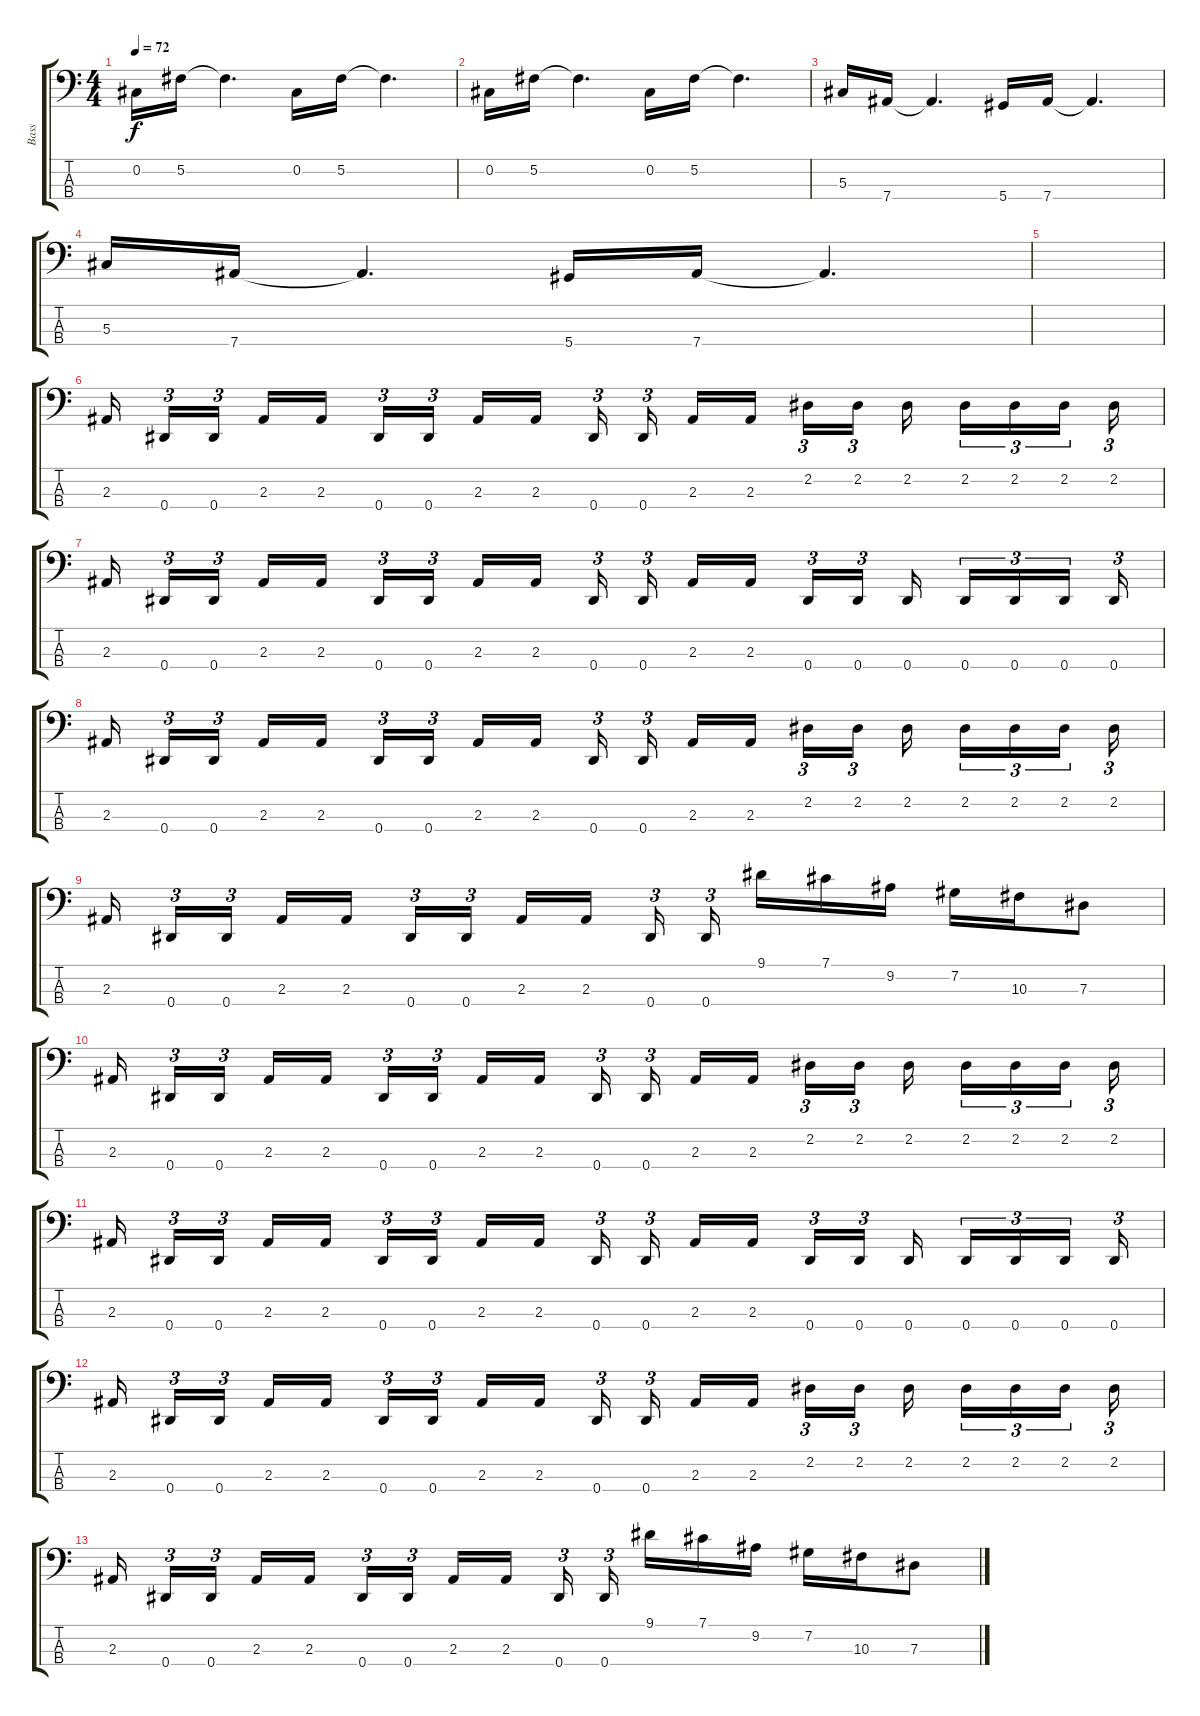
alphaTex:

\track ("Bass" "Bass") {instrument electricbassfinger}
\staff {score tabs}
\tuning (Gb2 Db2 Ab1 Eb1) {hide}
\ts (4 4)
\tempo 72
\clef f4
\ks c
0.2.16{dy f} 5.2.16 5.2{t}.4{d} 0.2.16 5.2.16 5.2{t}.4{d} |
0.2.16 5.2.16 5.2{t}.4{d} 0.2.16 5.2.16 5.2{t}.4{d} |
5.3.16 7.4.16 7.4{t}.4{d} 5.4.16 7.4.16 7.4{t}.4{d} |
5.3.16 7.4.16 7.4{t}.4{d} 5.4.16 7.4.16 7.4{t}.4{d} |
|
2.3.16{beam splitsecondary} 0.4.16{tu (3 2)} 0.4.16{tu (3 2) beam splitsecondary} 2.3.16 2.3.16 0.4.16{tu (3 2)} 0.4.16{tu (3 2) beam splitsecondary} 2.3.16 2.3.16{beam splitsecondary} 0.4.16{tu (3 2)} 0.4.16{tu (3 2) beam splitsecondary} 2.3.16 2.3.16{beam splitsecondary} 2.2.16{tu (3 2)} 2.2.16{tu (3 2)} 2.2.16{beam splitsecondary} 2.2.16{tu (3 2)} 2.2.16{tu (3 2)} 2.2.16{tu (3 2) beam splitsecondary} 2.2.16{tu (3 2)} |
2.3.16{beam splitsecondary} 0.4.16{tu (3 2)} 0.4.16{tu (3 2) beam splitsecondary} 2.3.16 2.3.16 0.4.16{tu (3 2)} 0.4.16{tu (3 2) beam splitsecondary} 2.3.16 2.3.16{beam splitsecondary} 0.4.16{tu (3 2)} 0.4.16{tu (3 2) beam splitsecondary} 2.3.16 2.3.16{beam splitsecondary} 0.4.16{tu (3 2)} 0.4.16{tu (3 2)} 0.4.16{beam splitsecondary} 0.4.16{tu (3 2)} 0.4.16{tu (3 2)} 0.4.16{tu (3 2) beam splitsecondary} 0.4.16{tu (3 2)} |
2.3.16{beam splitsecondary} 0.4.16{tu (3 2)} 0.4.16{tu (3 2) beam splitsecondary} 2.3.16 2.3.16 0.4.16{tu (3 2)} 0.4.16{tu (3 2) beam splitsecondary} 2.3.16 2.3.16{beam splitsecondary} 0.4.16{tu (3 2)} 0.4.16{tu (3 2) beam splitsecondary} 2.3.16 2.3.16{beam splitsecondary} 2.2.16{tu (3 2)} 2.2.16{tu (3 2)} 2.2.16{beam splitsecondary} 2.2.16{tu (3 2)} 2.2.16{tu (3 2)} 2.2.16{tu (3 2) beam splitsecondary} 2.2.16{tu (3 2)} |
2.3.16{beam splitsecondary} 0.4.16{tu (3 2)} 0.4.16{tu (3 2) beam splitsecondary} 2.3.16 2.3.16 0.4.16{tu (3 2)} 0.4.16{tu (3 2) beam splitsecondary} 2.3.16 2.3.16{beam splitsecondary} 0.4.16{tu (3 2)} 0.4.16{tu (3 2) beam splitsecondary} 9.1.16 7.1.16 9.2.16 7.2.16 10.3.16 7.3.8 |
2.3.16{beam splitsecondary} 0.4.16{tu (3 2)} 0.4.16{tu (3 2) beam splitsecondary} 2.3.16 2.3.16 0.4.16{tu (3 2)} 0.4.16{tu (3 2) beam splitsecondary} 2.3.16 2.3.16{beam splitsecondary} 0.4.16{tu (3 2)} 0.4.16{tu (3 2) beam splitsecondary} 2.3.16 2.3.16{beam splitsecondary} 2.2.16{tu (3 2)} 2.2.16{tu (3 2)} 2.2.16{beam splitsecondary} 2.2.16{tu (3 2)} 2.2.16{tu (3 2)} 2.2.16{tu (3 2) beam splitsecondary} 2.2.16{tu (3 2)} |
2.3.16{beam splitsecondary} 0.4.16{tu (3 2)} 0.4.16{tu (3 2) beam splitsecondary} 2.3.16 2.3.16 0.4.16{tu (3 2)} 0.4.16{tu (3 2) beam splitsecondary} 2.3.16 2.3.16{beam splitsecondary} 0.4.16{tu (3 2)} 0.4.16{tu (3 2) beam splitsecondary} 2.3.16 2.3.16{beam splitsecondary} 0.4.16{tu (3 2)} 0.4.16{tu (3 2)} 0.4.16{beam splitsecondary} 0.4.16{tu (3 2)} 0.4.16{tu (3 2)} 0.4.16{tu (3 2) beam splitsecondary} 0.4.16{tu (3 2)} |
2.3.16{beam splitsecondary} 0.4.16{tu (3 2)} 0.4.16{tu (3 2) beam splitsecondary} 2.3.16 2.3.16 0.4.16{tu (3 2)} 0.4.16{tu (3 2) beam splitsecondary} 2.3.16 2.3.16{beam splitsecondary} 0.4.16{tu (3 2)} 0.4.16{tu (3 2) beam splitsecondary} 2.3.16 2.3.16{beam splitsecondary} 2.2.16{tu (3 2)} 2.2.16{tu (3 2)} 2.2.16{beam splitsecondary} 2.2.16{tu (3 2)} 2.2.16{tu (3 2)} 2.2.16{tu (3 2) beam splitsecondary} 2.2.16{tu (3 2)} |
2.3.16{beam splitsecondary} 0.4.16{tu (3 2)} 0.4.16{tu (3 2) beam splitsecondary} 2.3.16 2.3.16 0.4.16{tu (3 2)} 0.4.16{tu (3 2) beam splitsecondary} 2.3.16 2.3.16{beam splitsecondary} 0.4.16{tu (3 2)} 0.4.16{tu (3 2) beam splitsecondary} 9.1.16 7.1.16 9.2.16 7.2.16 10.3.16 7.3.8
